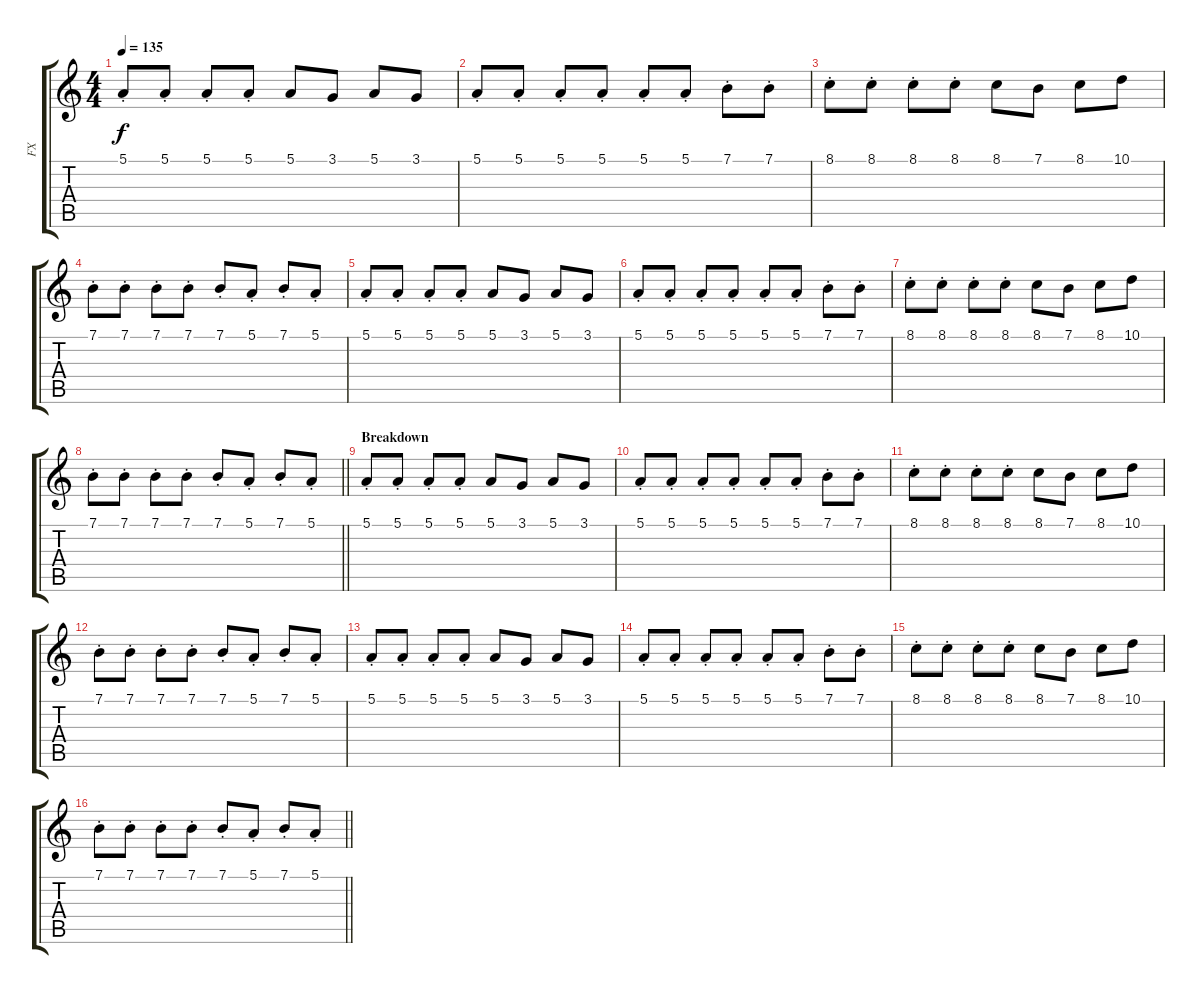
\track ("FX" "FX") {instrument lead1square}
\staff {score tabs}
\tuning (E4 B3 G3 D3 A2 E2) {hide}
\ts (4 4)
\tempo 135
\clef g2
\ks c
5.1{st}.8{dy f} 5.1{st}.8 5.1{st}.8 5.1{st}.8 5.1.8 3.1.8 5.1.8 3.1.8 |
5.1{st}.8 5.1{st}.8 5.1{st}.8 5.1{st}.8 5.1{st}.8 5.1{st}.8 7.1{st}.8 7.1{st}.8 |
8.1{st}.8 8.1{st}.8 8.1{st}.8 8.1{st}.8 8.1.8 7.1.8 8.1.8 10.1.8 |
7.1{st}.8 7.1{st}.8 7.1{st}.8 7.1{st}.8 7.1{st}.8 5.1{st}.8 7.1{st}.8 5.1{st}.8 |
5.1{st}.8 5.1{st}.8 5.1{st}.8 5.1{st}.8 5.1.8 3.1.8 5.1.8 3.1.8 |
5.1{st}.8 5.1{st}.8 5.1{st}.8 5.1{st}.8 5.1{st}.8 5.1{st}.8 7.1{st}.8 7.1{st}.8 |
8.1{st}.8 8.1{st}.8 8.1{st}.8 8.1{st}.8 8.1.8 7.1.8 8.1.8 10.1.8 |
\barLineRight lightlight
7.1{st}.8 7.1{st}.8 7.1{st}.8 7.1{st}.8 7.1{st}.8 5.1{st}.8 7.1{st}.8 5.1{st}.8 |
\section ("" "Breakdown")
5.1{st}.8 5.1{st}.8 5.1{st}.8 5.1{st}.8 5.1.8 3.1.8 5.1.8 3.1.8 |
5.1{st}.8 5.1{st}.8 5.1{st}.8 5.1{st}.8 5.1{st}.8 5.1{st}.8 7.1{st}.8 7.1{st}.8 |
8.1{st}.8 8.1{st}.8 8.1{st}.8 8.1{st}.8 8.1.8 7.1.8 8.1.8 10.1.8 |
7.1{st}.8 7.1{st}.8 7.1{st}.8 7.1{st}.8 7.1{st}.8 5.1{st}.8 7.1{st}.8 5.1{st}.8 |
5.1{st}.8 5.1{st}.8 5.1{st}.8 5.1{st}.8 5.1.8 3.1.8 5.1.8 3.1.8 |
5.1{st}.8 5.1{st}.8 5.1{st}.8 5.1{st}.8 5.1{st}.8 5.1{st}.8 7.1{st}.8 7.1{st}.8 |
8.1{st}.8 8.1{st}.8 8.1{st}.8 8.1{st}.8 8.1.8 7.1.8 8.1.8 10.1.8 |
\barLineRight lightlight
7.1{st}.8 7.1{st}.8 7.1{st}.8 7.1{st}.8 7.1{st}.8 5.1{st}.8 7.1{st}.8 5.1{st}.8
